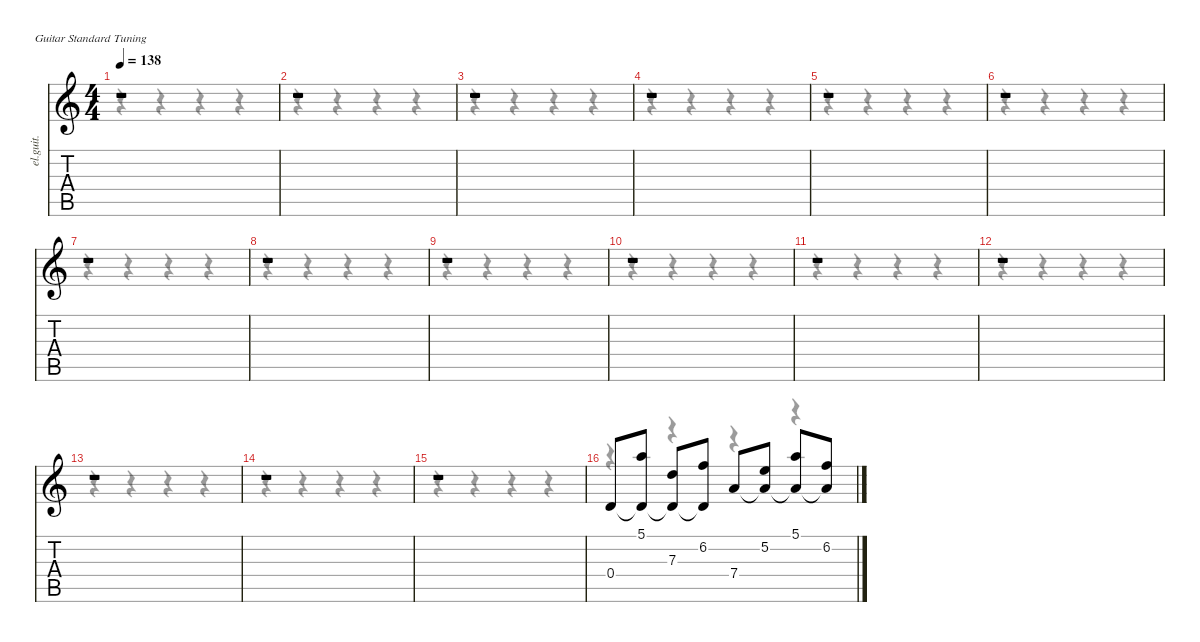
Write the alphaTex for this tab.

\defaultSystemsLayout 4
\hideDynamics
\bracketExtendMode nobrackets
\track ("James Hetfield" "el.guit.") {instrument electricguitarclean}
\staff {score tabs}
\tuning (E4 B3 G3 D3 A2 E2)
\voice
\ts (4 4)
\tempo 138
\clef g2
\ks c
r.1{dy f beam Up} |
r.1{beam Up} |
r.1{beam Up} |
r.1{beam Up} |
r.1{beam Up} |
r.1{beam Up} |
r.1{beam Up} |
r.1{beam Up} |
r.1{beam Up} |
r.1{beam Up} |
r.1{beam Up} |
r.1{beam Up} |
r.1{beam Up} |
r.1{beam Up} |
r.1{beam Up} |
0.4.8{dy mf beam Up} (5.1 0.4{t}).8{dy f beam Up} (7.3 0.4{t}).8{beam Up} (6.2 0.4{t}).8{beam Up} 7.4.8{dy mf beam Up} (5.2 7.4{t}).8{dy f beam Up} (5.1 7.4{t}).8{beam Up} (6.2 7.4{t}).8{beam Up}
\voice
\clef g2
\ottava regular
\simile none
\ks c
r.4{dy mf beam Down} r.4{beam Down} r.4{beam Down} r.4{beam Down} |
r.4{beam Down} r.4{beam Down} r.4{beam Down} r.4{beam Down} |
r.4{beam Down} r.4{beam Down} r.4{beam Down} r.4{beam Down} |
r.4{beam Down} r.4{beam Down} r.4{beam Down} r.4{beam Down} |
r.4{beam Down} r.4{beam Down} r.4{beam Down} r.4{beam Down} |
r.4{beam Down} r.4{beam Down} r.4{beam Down} r.4{beam Down} |
r.4{beam Down} r.4{beam Down} r.4{beam Down} r.4{beam Down} |
r.4{beam Down} r.4{beam Down} r.4{beam Down} r.4{beam Down} |
r.4{beam Down} r.4{beam Down} r.4{beam Down} r.4{beam Down} |
r.4{beam Down} r.4{beam Down} r.4{beam Down} r.4{beam Down} |
r.4{beam Down} r.4{beam Down} r.4{beam Down} r.4{beam Down} |
r.4{beam Down} r.4{beam Down} r.4{beam Down} r.4{beam Down} |
r.4{beam Down} r.4{beam Down} r.4{beam Down} r.4{beam Down} |
r.4{beam Down} r.4{beam Down} r.4{beam Down} r.4{beam Down} |
r.4{beam Down} r.4{beam Down} r.4{beam Down} r.4{beam Down} |
r.4{beam Down} r.4{beam Down} r.4{beam Down} r.4{beam Down}
